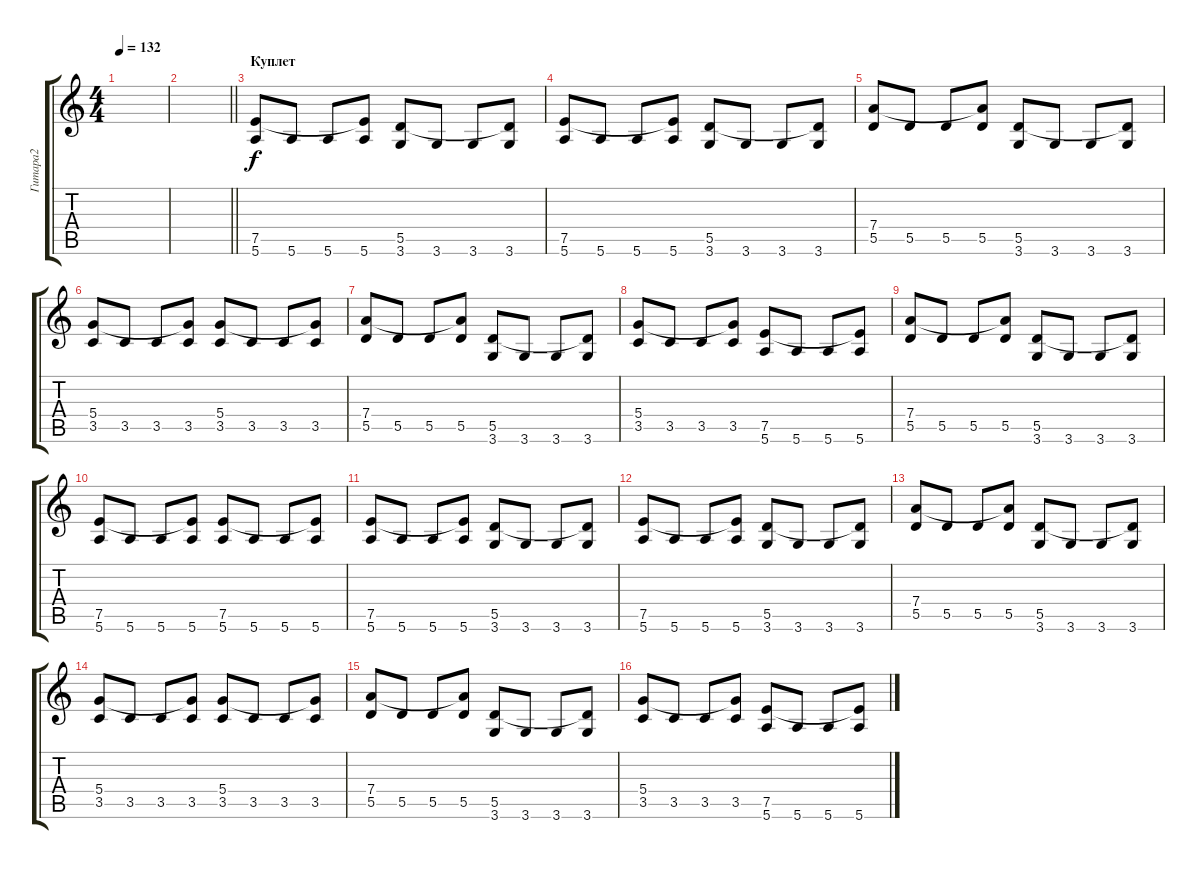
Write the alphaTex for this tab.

\track ("Гитара2" "Гитара2") {instrument distortionguitar}
\staff {score tabs}
\tuning (E4 B3 G3 D3 A2 E2) {hide}
\ts (4 4)
\tempo 132
\clef g2
\ks c
|
\barLineRight lightlight
|
\section ("" "Куплет")
(7.5 5.6).8 5.6.8 5.6.8 (7.5{t} 5.6).8 (5.5 3.6).8 3.6.8 3.6.8 (5.5{t} 3.6).8 |
(7.5 5.6).8 5.6.8 5.6.8 (7.5{t} 5.6).8 (5.5 3.6).8 3.6.8 3.6.8 (5.5{t} 3.6).8 |
(7.4 5.5).8 5.5.8 5.5.8 (7.4{t} 5.5).8 (5.5 3.6).8 3.6.8 3.6.8 (5.5{t} 3.6).8 |
(5.4 3.5).8 3.5.8 3.5.8 (5.4{t} 3.5).8 (5.4 3.5).8 3.5.8 3.5.8 (5.4{t} 3.5).8 |
(7.4 5.5).8 5.5.8 5.5.8 (7.4{t} 5.5).8 (5.5 3.6).8 3.6.8 3.6.8 (5.5{t} 3.6).8 |
(5.4 3.5).8 3.5.8 3.5.8 (5.4{t} 3.5).8 (7.5 5.6).8 5.6.8 5.6.8 (7.5{t} 5.6).8 |
(7.4 5.5).8 5.5.8 5.5.8 (7.4{t} 5.5).8 (5.5 3.6).8 3.6.8 3.6.8 (5.5{t} 3.6).8 |
(7.5 5.6).8 5.6.8 5.6.8 (7.5{t} 5.6).8 (7.5 5.6).8 5.6.8 5.6.8 (7.5{t} 5.6).8 |
(7.5 5.6).8 5.6.8 5.6.8 (7.5{t} 5.6).8 (5.5 3.6).8 3.6.8 3.6.8 (5.5{t} 3.6).8 |
(7.5 5.6).8 5.6.8 5.6.8 (7.5{t} 5.6).8 (5.5 3.6).8 3.6.8 3.6.8 (5.5{t} 3.6).8 |
(7.4 5.5).8 5.5.8 5.5.8 (7.4{t} 5.5).8 (5.5 3.6).8 3.6.8 3.6.8 (5.5{t} 3.6).8 |
(5.4 3.5).8 3.5.8 3.5.8 (5.4{t} 3.5).8 (5.4 3.5).8 3.5.8 3.5.8 (5.4{t} 3.5).8 |
(7.4 5.5).8 5.5.8 5.5.8 (7.4{t} 5.5).8 (5.5 3.6).8 3.6.8 3.6.8 (5.5{t} 3.6).8 |
(5.4 3.5).8 3.5.8 3.5.8 (5.4{t} 3.5).8 (7.5 5.6).8 5.6.8 5.6.8 (7.5{t} 5.6).8
